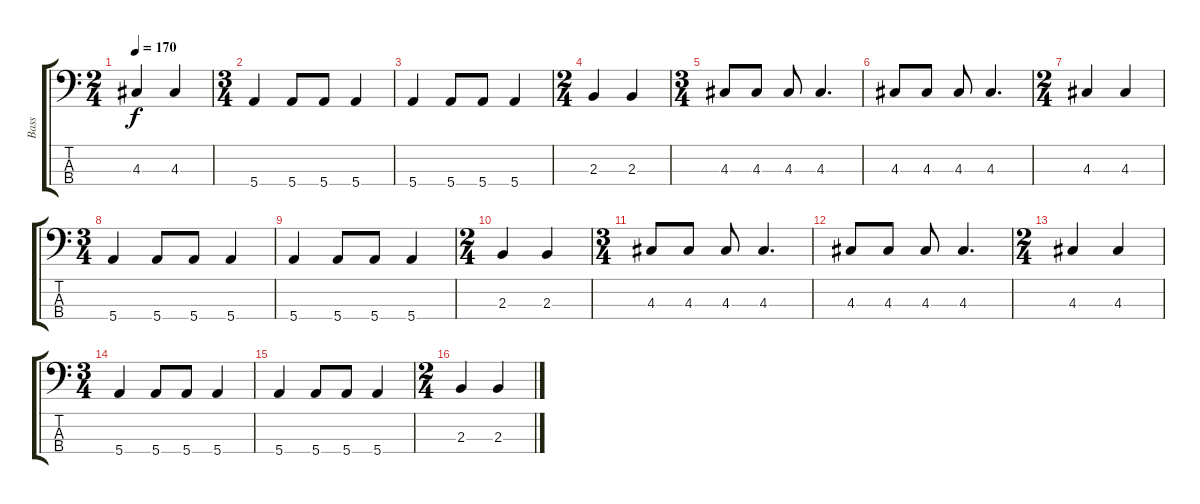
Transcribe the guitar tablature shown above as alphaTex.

\track ("Bass" "Bass") {instrument electricbassfinger}
\staff {score tabs}
\tuning (G2 D2 A1 E1) {hide}
\ts (2 4)
\tempo 170
\clef f4
\ks c
4.3.4{dy f} 4.3.4 |
\ts (3 4)
5.4.4 5.4.8 5.4.8 5.4.4 |
5.4.4 5.4.8 5.4.8 5.4.4 |
\ts (2 4)
2.3.4 2.3.4 |
\ts (3 4)
4.3.8 4.3.8 4.3.8 4.3.4{d} |
4.3.8 4.3.8 4.3.8 4.3.4{d} |
\ts (2 4)
4.3.4 4.3.4 |
\ts (3 4)
5.4.4 5.4.8 5.4.8 5.4.4 |
5.4.4 5.4.8 5.4.8 5.4.4 |
\ts (2 4)
2.3.4 2.3.4 |
\ts (3 4)
4.3.8 4.3.8 4.3.8 4.3.4{d} |
4.3.8 4.3.8 4.3.8 4.3.4{d} |
\ts (2 4)
4.3.4 4.3.4 |
\ts (3 4)
5.4.4 5.4.8 5.4.8 5.4.4 |
5.4.4 5.4.8 5.4.8 5.4.4 |
\ts (2 4)
2.3.4 2.3.4
